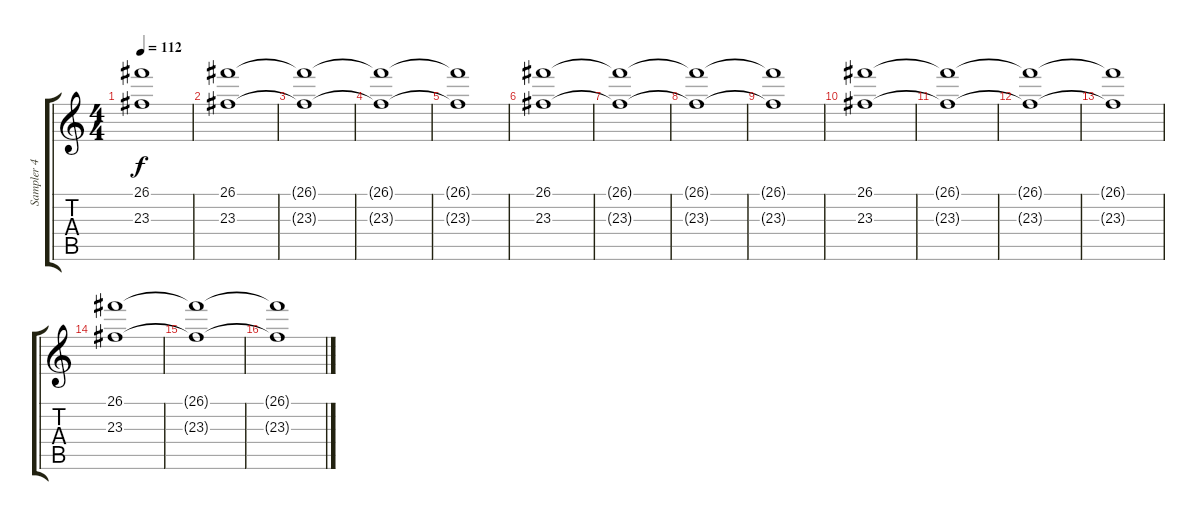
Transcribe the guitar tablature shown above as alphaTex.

\track ("Sampler 4" "Sampler 4") {instrument pad2warm}
\staff {score tabs}
\tuning (E4 B3 G3 D3 A2 E2) {hide}
\ts (4 4)
\tempo 112
\clef g2
\ks c
(26.1{t} 23.3{t}).1{dy f} |
(26.1 23.3).1{volume 12 instrument stringensemble1} |
(26.1{t} 23.3{t}).1 |
(26.1{t} 23.3{t}).1 |
(26.1{t} 23.3{t}).1 |
(26.1 23.3).1{volume 12 instrument stringensemble1} |
(26.1{t} 23.3{t}).1 |
(26.1{t} 23.3{t}).1 |
(26.1{t} 23.3{t}).1 |
(26.1 23.3).1{volume 12 instrument stringensemble1} |
(26.1{t} 23.3{t}).1 |
(26.1{t} 23.3{t}).1 |
(26.1{t} 23.3{t}).1 |
(26.1 23.3).1{volume 12 instrument stringensemble1} |
(26.1{t} 23.3{t}).1 |
(26.1{t} 23.3{t}).1
